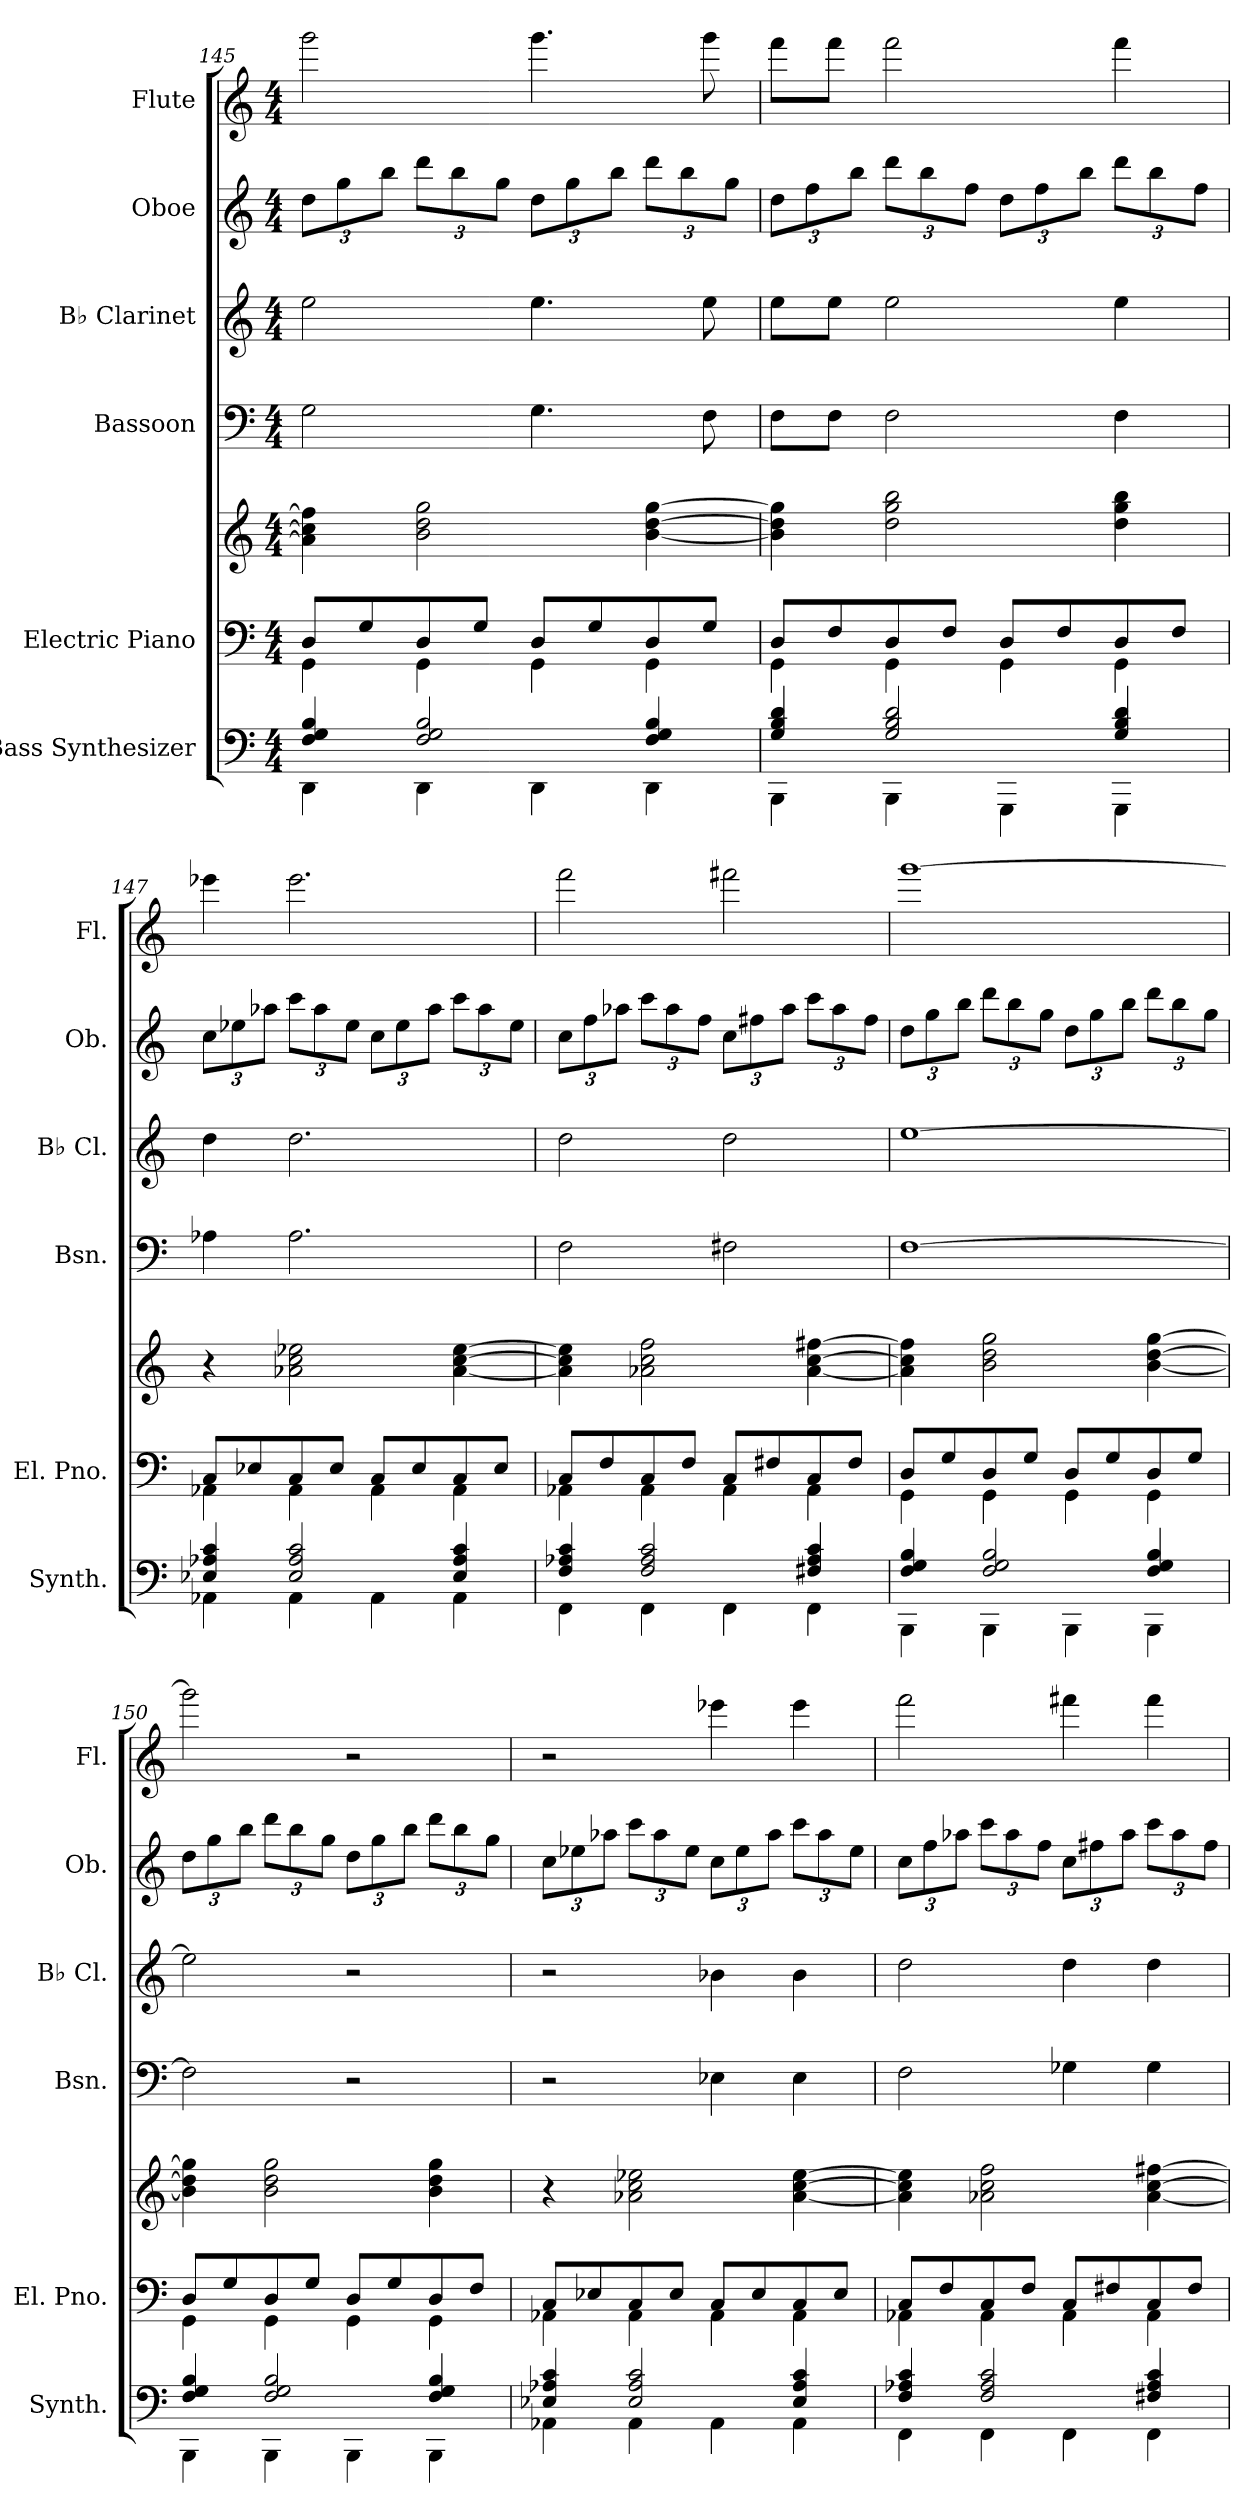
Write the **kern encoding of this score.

**kern	**kern	**kern	**kern	**kern	**kern	**kern
*part6	*part5	*part5	*part4	*part3	*part2	*part1
*staff7	*staff6	*staff5	*staff4	*staff3	*staff2	*staff1
*I"Bass Synthesizer	*I"Electric Piano	*	*I"Bassoon	*I"B♭ Clarinet	*I"Oboe	*I"Flute
*I'Synth.	*I'El. Pno.	*	*I'Bsn.	*I'B♭ Cl.	*I'Ob.	*I'Fl.
!!LO:PB:g=z
*clefF4	*clefF4	*clefG2	*clefF4	*clefG2	*clefG2	*clefG2
*	*	*	*	*ITrd1c2	*	*
*k[]	*k[]	*k[]	*k[]	*k[b-e-]	*k[]	*k[]
*M4/4	*M4/4	*M4/4	*M4/4	*M4/4	*M4/4	*M4/4
=145	=145	=145	=145	=145	=145	=145
*^	*^	*	*	*	*	*
*	*	*	*	*	*	*	*Xbrackettup	*
4F/ 4G/ 4B/	4DD\	8D/L	4GG\	4a-\] 4cc\] 4ff#\]	2G\	2dd\	12dd\L	2ggg\
.	.	.	.	.	.	.	12gg\	.
.	.	8G/	.	.	.	.	.	.
.	.	.	.	.	.	.	12bb\J	.
2F/ 2G/ 2B/	4DD\	8D/	4GG\	2b\ 2dd\ 2gg\	.	.	12ddd\L	.
.	.	.	.	.	.	.	12bb\	.
.	.	8G/J	.	.	.	.	.	.
.	.	.	.	.	.	.	12gg\J	.
.	4DD\	8D/L	4GG\	.	4.G\	4.dd\	12dd\L	4.ggg\
.	.	.	.	.	.	.	12gg\	.
.	.	8G/	.	.	.	.	.	.
.	.	.	.	.	.	.	12bb\J	.
4F/ 4G/ 4B/	4DD\	8D/	4GG\	[4b\ [4dd\ [4gg\	.	.	12ddd\L	.
.	.	.	.	.	.	.	12bb\	.
.	.	8G/J	.	.	8F\	8dd\	.	8ggg\
.	.	.	.	.	.	.	12gg\J	.
=146	=146	=146	=146	=146	=146	=146	=146	=146
4G/ 4B/ 4d/	4BBB\	8D/L	4GG\	4b\] 4dd\] 4gg\]	8F\L	8dd\L	12dd\L	8fff\L
.	.	.	.	.	.	.	12ff\	.
.	.	8F/	.	.	8F\J	8dd\J	.	8fff\J
.	.	.	.	.	.	.	12bb\J	.
2G/ 2B/ 2d/	4BBB\	8D/	4GG\	2dd\ 2gg\ 2bb\	2F\	2dd\	12ddd\L	2fff\
.	.	.	.	.	.	.	12bb\	.
.	.	8F/J	.	.	.	.	.	.
.	.	.	.	.	.	.	12ff\J	.
.	4GGG\	8D/L	4GG\	.	.	.	12dd\L	.
.	.	.	.	.	.	.	12ff\	.
.	.	8F/	.	.	.	.	.	.
.	.	.	.	.	.	.	12bb\J	.
4G/ 4B/ 4d/	4GGG\	8D/	4GG\	4dd\ 4gg\ 4bb\	4F\	4dd\	12ddd\L	4fff\
.	.	.	.	.	.	.	12bb\	.
.	.	8F/J	.	.	.	.	.	.
.	.	.	.	.	.	.	12ff\J	.
!!LO:PB:g=z
=147	=147	=147	=147	=147	=147	=147	=147	=147
4E-X/ 4A-X/ 4c/	4AA-X\	8C/L	4AA-X\	4r	4A-X\	4cc\	12cc\L	4eee-X\
.	.	.	.	.	.	.	12ee-X\	.
.	.	8E-X/	.	.	.	.	.	.
.	.	.	.	.	.	.	12aa-X\J	.
2E-/ 2A-/ 2c/	4AA-\	8C/	4AA-\	2a-X\ 2cc\ 2ee-X\	2.A-\	2.cc\	12ccc\L	2.eee-\
.	.	.	.	.	.	.	12aa-\	.
.	.	8E-/J	.	.	.	.	.	.
.	.	.	.	.	.	.	12ee-\J	.
.	4AA-\	8C/L	4AA-\	.	.	.	12cc\L	.
.	.	.	.	.	.	.	12ee-\	.
.	.	8E-/	.	.	.	.	.	.
.	.	.	.	.	.	.	12aa-\J	.
4E-/ 4A-/ 4c/	4AA-\	8C/	4AA-\	[4a-\ [4cc\ [4ee-\	.	.	12ccc\L	.
.	.	.	.	.	.	.	12aa-\	.
.	.	8E-/J	.	.	.	.	.	.
.	.	.	.	.	.	.	12ee-\J	.
=148	=148	=148	=148	=148	=148	=148	=148	=148
4F/ 4A-X/ 4c/	4FF\	8C/L	4AA-X\	4a-\] 4cc\] 4ee-\]	2F\	2cc\	12cc\L	2fff\
.	.	.	.	.	.	.	12ff\	.
.	.	8F/	.	.	.	.	.	.
.	.	.	.	.	.	.	12aa-X\J	.
2F/ 2A-/ 2c/	4FF\	8C/	4AA-\	2a-X\ 2cc\ 2ff\	.	.	12ccc\L	.
.	.	.	.	.	.	.	12aa-\	.
.	.	8F/J	.	.	.	.	.	.
.	.	.	.	.	.	.	12ff\J	.
.	4FF\	8C/L	4AA-\	.	2F#X\	2cc\	12cc\L	2fff#X\
.	.	.	.	.	.	.	12ff#X\	.
.	.	8F#X/	.	.	.	.	.	.
.	.	.	.	.	.	.	12aa-\J	.
4F#X/ 4A-/ 4c/	4FF\	8C/	4AA-\	[4a-\ [4cc\ [4ff#X\	.	.	12ccc\L	.
.	.	.	.	.	.	.	12aa-\	.
.	.	8F#/J	.	.	.	.	.	.
.	.	.	.	.	.	.	12ff#\J	.
!!LO:PB:g=z
=149	=149	=149	=149	=149	=149	=149	=149	=149
4F/ 4G/ 4B/	4BBB\	8D/L	4GG\	4a-\] 4cc\] 4ff#\]	[1F	[1dd	12dd\L	[1ggg
.	.	.	.	.	.	.	12gg\	.
.	.	8G/	.	.	.	.	.	.
.	.	.	.	.	.	.	12bb\J	.
2F/ 2G/ 2B/	4BBB\	8D/	4GG\	2b\ 2dd\ 2gg\	.	.	12ddd\L	.
.	.	.	.	.	.	.	12bb\	.
.	.	8G/J	.	.	.	.	.	.
.	.	.	.	.	.	.	12gg\J	.
.	4BBB\	8D/L	4GG\	.	.	.	12dd\L	.
.	.	.	.	.	.	.	12gg\	.
.	.	8G/	.	.	.	.	.	.
.	.	.	.	.	.	.	12bb\J	.
4F/ 4G/ 4B/	4BBB\	8D/	4GG\	[4b\ [4dd\ [4gg\	.	.	12ddd\L	.
.	.	.	.	.	.	.	12bb\	.
.	.	8G/J	.	.	.	.	.	.
.	.	.	.	.	.	.	12gg\J	.
=150	=150	=150	=150	=150	=150	=150	=150	=150
4F/ 4G/ 4B/	4BBB\	8D/L	4GG\	4b\] 4dd\] 4gg\]	2F\]	2dd\]	12dd\L	2ggg\]
.	.	.	.	.	.	.	12gg\	.
.	.	8G/	.	.	.	.	.	.
.	.	.	.	.	.	.	12bb\J	.
2F/ 2G/ 2B/	4BBB\	8D/	4GG\	2b\ 2dd\ 2gg\	.	.	12ddd\L	.
.	.	.	.	.	.	.	12bb\	.
.	.	8G/J	.	.	.	.	.	.
.	.	.	.	.	.	.	12gg\J	.
.	4BBB\	8D/L	4GG\	.	2r	2r	12dd\L	2r
.	.	.	.	.	.	.	12gg\	.
.	.	8G/	.	.	.	.	.	.
.	.	.	.	.	.	.	12bb\J	.
4F/ 4G/ 4B/	4BBB\	8D/	4GG\	4b\ 4dd\ 4gg\	.	.	12ddd\L	.
.	.	.	.	.	.	.	12bb\	.
.	.	8F/J	.	.	.	.	.	.
.	.	.	.	.	.	.	12gg\J	.
!!LO:PB:g=z
=151	=151	=151	=151	=151	=151	=151	=151	=151
4E-X/ 4A-X/ 4c/	4AA-X\	8C/L	4AA-X\	4r	2r	2r	12cc\L	2r
.	.	.	.	.	.	.	12ee-X\	.
.	.	8E-X/	.	.	.	.	.	.
.	.	.	.	.	.	.	12aa-X\J	.
2E-/ 2A-/ 2c/	4AA-\	8C/	4AA-\	2a-X\ 2cc\ 2ee-X\	.	.	12ccc\L	.
.	.	.	.	.	.	.	12aa-\	.
.	.	8E-/J	.	.	.	.	.	.
.	.	.	.	.	.	.	12ee-\J	.
.	4AA-\	8C/L	4AA-\	.	4E-X\	4a-X\	12cc\L	4eee-X\
.	.	.	.	.	.	.	12ee-\	.
.	.	8E-/	.	.	.	.	.	.
.	.	.	.	.	.	.	12aa-\J	.
4E-/ 4A-/ 4c/	4AA-\	8C/	4AA-\	[4a-\ [4cc\ [4ee-\	4E-\	4a-\	12ccc\L	4eee-\
.	.	.	.	.	.	.	12aa-\	.
.	.	8E-/J	.	.	.	.	.	.
.	.	.	.	.	.	.	12ee-\J	.
=152	=152	=152	=152	=152	=152	=152	=152	=152
4F/ 4A-X/ 4c/	4FF\	8C/L	4AA-X\	4a-\] 4cc\] 4ee-\]	2F\	2cc\	12cc\L	2fff\
.	.	.	.	.	.	.	12ff\	.
.	.	8F/	.	.	.	.	.	.
.	.	.	.	.	.	.	12aa-X\J	.
2F/ 2A-/ 2c/	4FF\	8C/	4AA-\	2a-X\ 2cc\ 2ff\	.	.	12ccc\L	.
.	.	.	.	.	.	.	12aa-\	.
.	.	8F/J	.	.	.	.	.	.
.	.	.	.	.	.	.	12ff\J	.
.	4FF\	8C/L	4AA-\	.	4G-X\	4cc\	12cc\L	4fff#X\
.	.	.	.	.	.	.	12ff#X\	.
.	.	8F#X/	.	.	.	.	.	.
.	.	.	.	.	.	.	12aa-\J	.
4F#X/ 4A-/ 4c/	4FF\	8C/	4AA-\	[4a-\ [4cc\ [4ff#X\	4G-\	4cc\	12ccc\L	4fff#\
.	.	.	.	.	.	.	12aa-\	.
.	.	8F#/J	.	.	.	.	.	.
.	.	.	.	.	.	.	12ff#\J	.
*v	*v	*	*	*	*	*	*	*
*	*v	*v	*	*	*	*	*
=	=	=	=	=	=	=
*-	*-	*-	*-	*-	*-	*-
